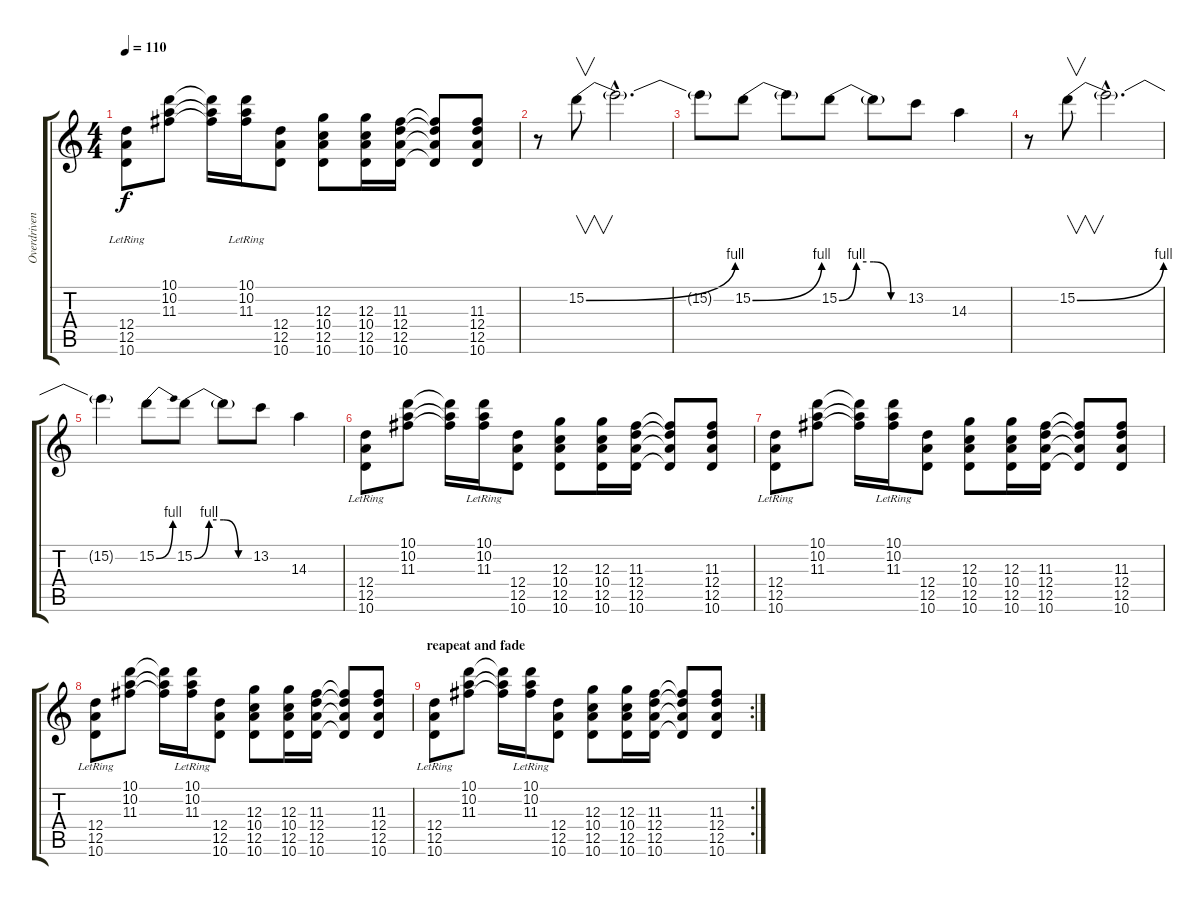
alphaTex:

\track ("Overdriven Guitar 2" "Overdriven") {instrument overdrivenguitar}
\staff {score tabs}
\tuning (E4 B3 G3 D3 A2 E2) {hide}
\ts (4 4)
\tempo 110
\clef g2
\ks c
(12.4{lr} 12.5{lr} 10.6{lr}).8{dy f} (10.1 10.2 11.3).8 (10.1{t} 10.2{t} 11.3{t}).16 (10.1{lr} 10.2{lr} 11.3{lr}).16 (12.4 12.5 10.6).8 (12.3 10.4 12.5 10.6).8 (12.3 10.4 12.5 10.6).16 (11.3 12.4 12.5 10.6).16 (11.3{t} 12.4{t} 12.5{t} 10.6{t}).8 (11.3 12.4 12.5 10.6).8 |
r.8 15.2{be (bend 0 0 60 4)}.8{v} 15.2{hac t}.2{d} |
15.2{t}.8 15.2{be (bend 0 0 60 4)}.8 15.2{t}.8 15.2{be (custom 0 0 15 4 30 4 45 0 60 0)}.8 15.2{t}.8 13.2.8 14.3.4 |
r.8 15.2{be (bend 0 0 60 4)}.8{v} 15.2{hac t}.2{d} |
15.2{t}.4 15.2{be (bend 0 0 60 4)}.8 15.2{be (custom 0 0 15 4 30 4 45 0 60 0)}.8 15.2{t}.8 13.2.8 14.3.4 |
(12.4{lr} 12.5{lr} 10.6{lr}).8 (10.1 10.2 11.3).8 (10.1{t} 10.2{t} 11.3{t}).16 (10.1{lr} 10.2{lr} 11.3{lr}).16 (12.4 12.5 10.6).8 (12.3 10.4 12.5 10.6).8 (12.3 10.4 12.5 10.6).16 (11.3 12.4 12.5 10.6).16 (11.3{t} 12.4{t} 12.5{t} 10.6{t}).8 (11.3 12.4 12.5 10.6).8 |
(12.4{lr} 12.5{lr} 10.6{lr}).8 (10.1 10.2 11.3).8 (10.1{t} 10.2{t} 11.3{t}).16 (10.1{lr} 10.2{lr} 11.3{lr}).16 (12.4 12.5 10.6).8 (12.3 10.4 12.5 10.6).8 (12.3 10.4 12.5 10.6).16 (11.3 12.4 12.5 10.6).16 (11.3{t} 12.4{t} 12.5{t} 10.6{t}).8 (11.3 12.4 12.5 10.6).8 |
(12.4{lr} 12.5{lr} 10.6{lr}).8 (10.1 10.2 11.3).8 (10.1{t} 10.2{t} 11.3{t}).16 (10.1{lr} 10.2{lr} 11.3{lr}).16 (12.4 12.5 10.6).8 (12.3 10.4 12.5 10.6).8 (12.3 10.4 12.5 10.6).16 (11.3 12.4 12.5 10.6).16 (11.3{t} 12.4{t} 12.5{t} 10.6{t}).8 (11.3 12.4 12.5 10.6).8 |
\rc 2
\section ("" "reapeat and fade")
(12.4{lr} 12.5{lr} 10.6{lr}).8 (10.1 10.2 11.3).8 (10.1{t} 10.2{t} 11.3{t}).16 (10.1{lr} 10.2{lr} 11.3{lr}).16 (12.4 12.5 10.6).8 (12.3 10.4 12.5 10.6).8 (12.3 10.4 12.5 10.6).16 (11.3 12.4 12.5 10.6).16 (11.3{t} 12.4{t} 12.5{t} 10.6{t}).8 (11.3 12.4 12.5 10.6).8
